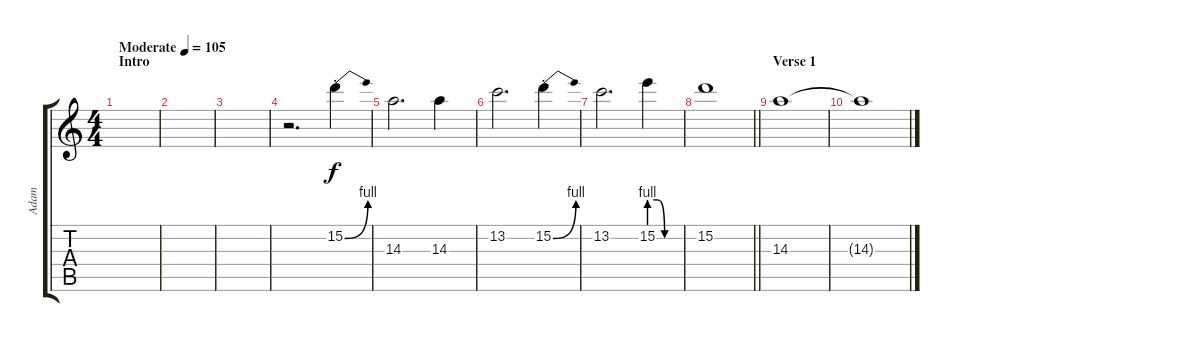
\track ("Adam" "Adam") {instrument overdrivenguitar}
\staff {score tabs}
\tuning (E4 B3 G3 D3 A2 E2) {hide}
\ts (4 4)
\section ("" "Intro")
\tempo (105 "Moderate")
\clef g2
\ks c
|
|
|
r.2{d} 15.2{be (bend 0 0 60 4) st}.4 |
14.3.2{d} 14.3.4 |
13.2.2{d} 15.2{be (bend 0 0 60 4) st}.4 |
13.2.2{d} 15.2{be (custom 0 4 15 4 30 0 60 0)}.4 |
\barLineRight lightlight
15.2.1 |
\section ("" "Verse 1")
14.3.1{volume 0} |
14.3{t}.1
